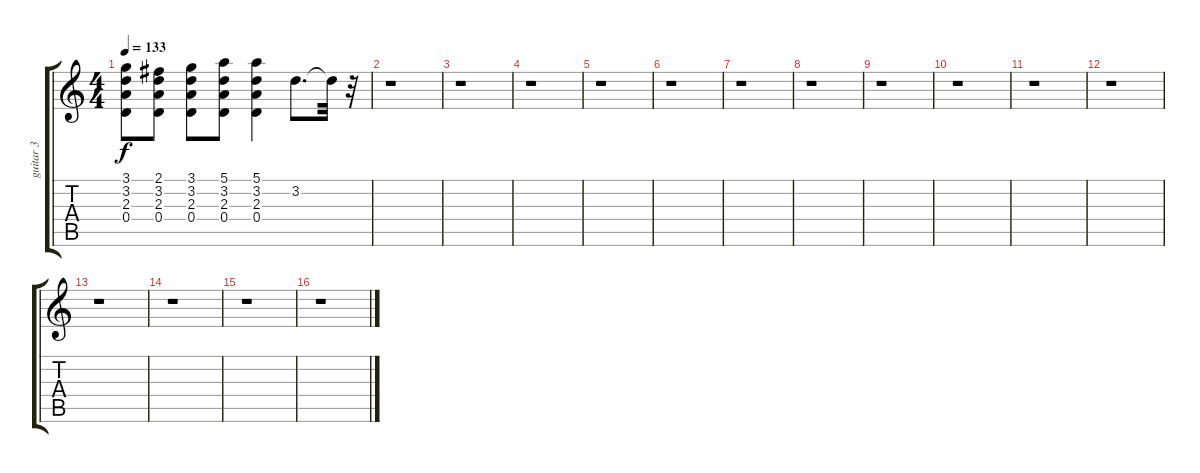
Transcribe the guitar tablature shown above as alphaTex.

\track ("guitar 3" "guitar 3") {instrument distortionguitar}
\staff {score tabs}
\tuning (E4 B3 G3 D3 A2 E2) {hide}
\ts (4 4)
\tempo 133
\clef g2
\ks c
(3.1 3.2 2.3 0.4).8{dy f} (2.1 3.2 2.3 0.4).8 (3.1 3.2 2.3 0.4).8 (5.1 3.2 2.3 0.4).8 (5.1 3.2 2.3 0.4).4 3.2.8{d} 3.2{t}.32 r.32 |
r.1 |
r.1 |
r.1 |
r.1 |
r.1 |
r.1 |
r.1 |
r.1 |
r.1 |
r.1 |
r.1 |
r.1 |
r.1 |
r.1 |
r.1
